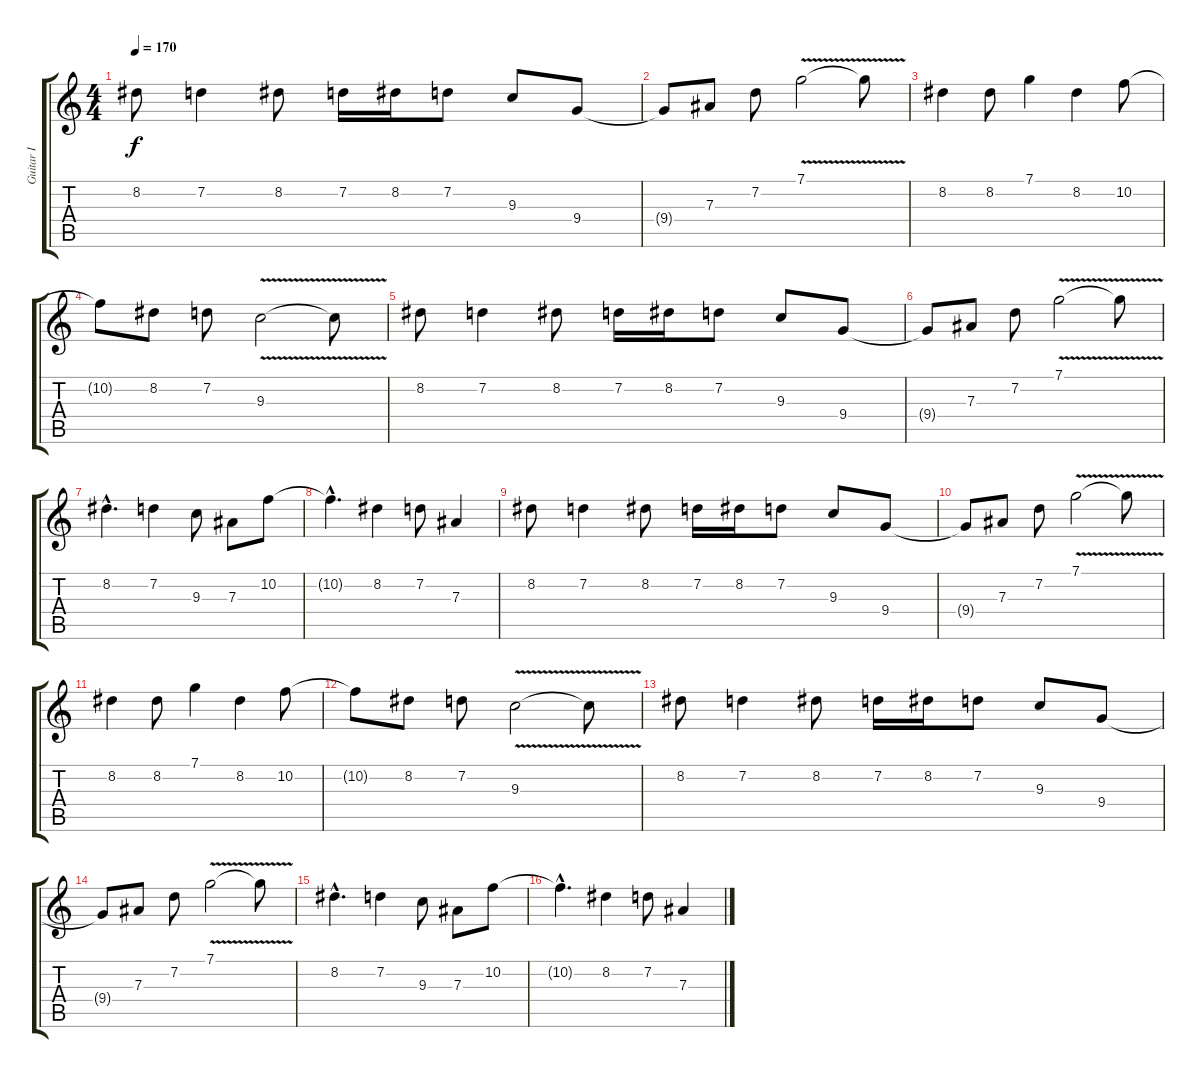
\track ("Guitar I" "Guitar I") {instrument overdrivenguitar}
\staff {score tabs}
\tuning (C4 G3 Eb3 Bb2 F2 C2) {hide}
\ts (4 4)
\tempo 170
\clef g2
\ks c
8.2.8{dy f} 7.2.4 8.2.8 7.2.16 8.2.16 7.2.8 9.3.8 9.4.8 |
9.4{t}.8 7.3.8 7.2.8 7.1{v}.2 7.1{t}.8 |
8.2.4 8.2.8 7.1.4 8.2.4 10.2.8 |
10.2{t}.8 8.2.8 7.2.8 9.3{v}.2 9.3{t}.8 |
8.2.8 7.2.4 8.2.8 7.2.16 8.2.16 7.2.8 9.3.8 9.4.8 |
9.4{t}.8 7.3.8 7.2.8 7.1{v}.2 7.1{t}.8 |
8.2{hac}.4{d} 7.2.4 9.3.8 7.3.8 10.2.8 |
10.2{hac t}.4{d} 8.2.4 7.2.8 7.3.4 |
8.2.8 7.2.4 8.2.8 7.2.16 8.2.16 7.2.8 9.3.8 9.4.8 |
9.4{t}.8 7.3.8 7.2.8 7.1{v}.2 7.1{t}.8 |
8.2.4 8.2.8 7.1.4 8.2.4 10.2.8 |
10.2{t}.8 8.2.8 7.2.8 9.3{v}.2 9.3{t}.8 |
8.2.8{volume 0} 7.2.4 8.2.8 7.2.16 8.2.16 7.2.8 9.3.8 9.4.8 |
9.4{t}.8 7.3.8 7.2.8 7.1{v}.2 7.1{t}.8 |
8.2{hac}.4{d} 7.2.4 9.3.8 7.3.8 10.2.8 |
10.2{hac t}.4{d} 8.2.4 7.2.8 7.3.4
